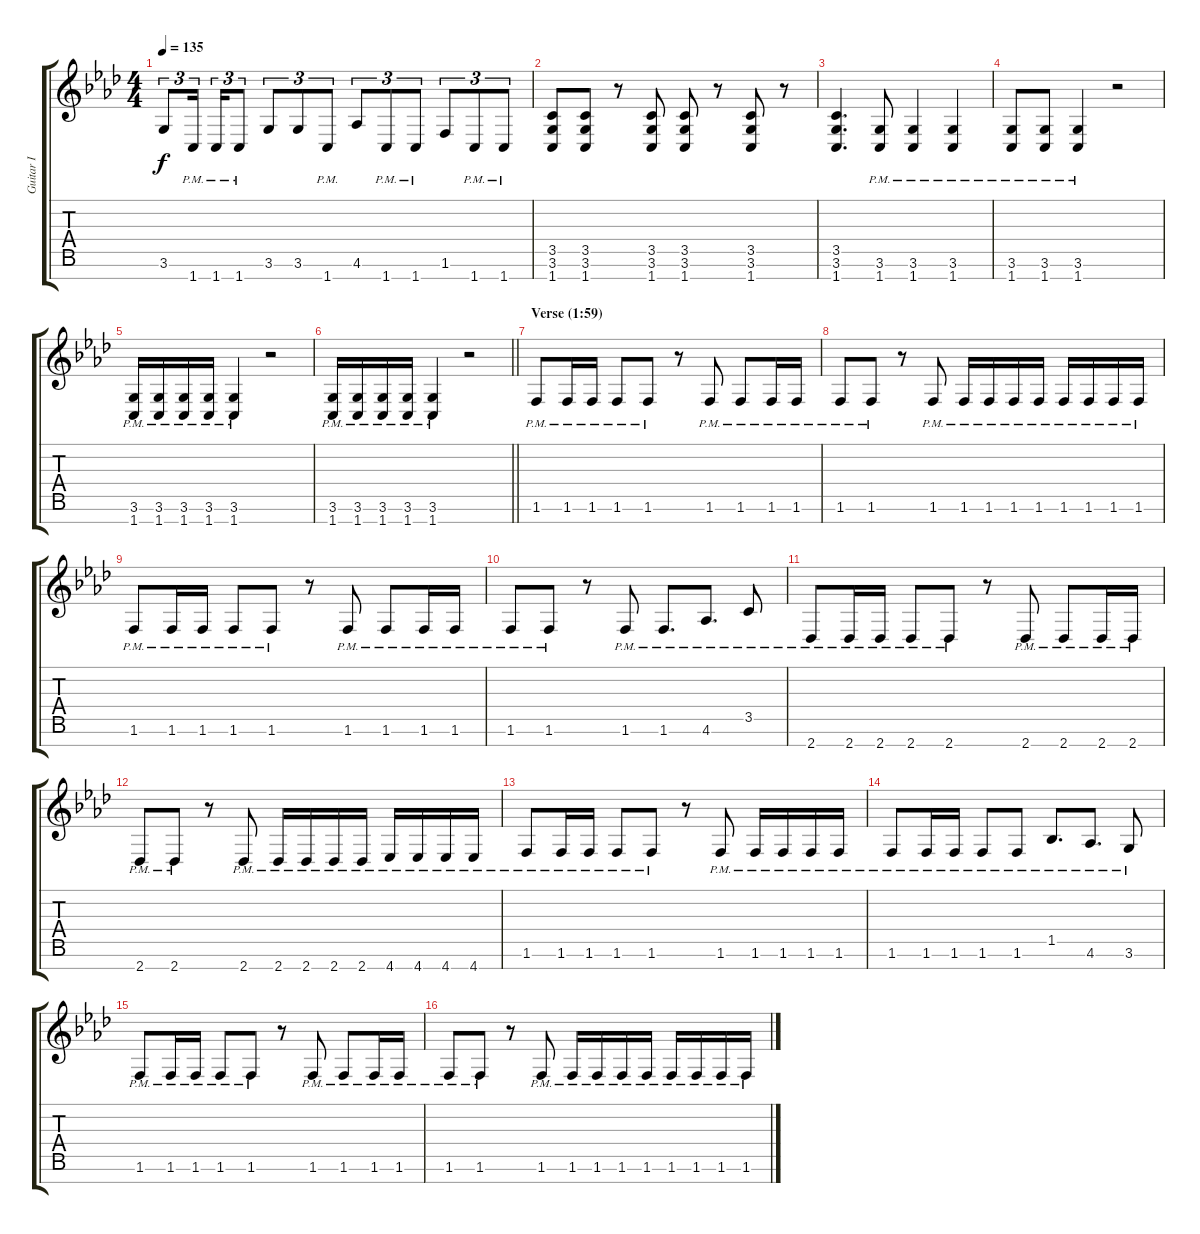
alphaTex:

\track ("Guitar I" "Guitar I") {instrument distortionguitar}
\staff {score tabs}
\tuning (E4 B3 G3 D3 A2 E2 B1) {hide}
\ts (4 4)
\tempo 135
\clef g2
\ks fminor
3.6.8{tu (3 2) dy f} 1.7{pm}.16{tu (3 2) beam splitsecondary} 1.7{pm}.16{tu (3 2)} 1.7{pm}.8{tu (3 2)} 3.6.8{tu (3 2)} 3.6.8{tu (3 2)} 1.7{pm}.8{tu (3 2)} 4.6.8{tu (3 2)} 1.7{pm}.8{tu (3 2)} 1.7{pm}.8{tu (3 2)} 1.6.8{tu (3 2)} 1.7{pm}.8{tu (3 2)} 1.7{pm}.8{tu (3 2)} |
(3.5 3.6 1.7).8 (3.5 3.6 1.7).8 r.8 (3.5 3.6 1.7).8 (3.5 3.6 1.7).8 r.8 (3.5 3.6 1.7).8 r.8 |
(3.5 3.6 1.7).4{d} (3.6{pm} 1.7{pm}).8 (3.6{pm} 1.7{pm}).4 (3.6{pm} 1.7{pm}).4 |
(3.6{pm} 1.7{pm}).8 (3.6{pm} 1.7{pm}).8 (3.6{pm} 1.7{pm}).4 r.2 |
(3.6{pm} 1.7{pm}).16 (3.6{pm} 1.7{pm}).16 (3.6{pm} 1.7{pm}).16 (3.6{pm} 1.7{pm}).16 (3.6{pm} 1.7{pm}).4 r.2 |
\barLineRight lightlight
(3.6{pm} 1.7{pm}).16 (3.6{pm} 1.7{pm}).16 (3.6{pm} 1.7{pm}).16 (3.6{pm} 1.7{pm}).16 (3.6{pm} 1.7{pm}).4 r.2 |
\section ("" "Verse (1:59)")
1.6{pm}.8 1.6{pm}.16 1.6{pm}.16 1.6{pm}.8 1.6{pm}.8 r.8 1.6{pm}.8 1.6{pm}.8 1.6{pm}.16 1.6{pm}.16 |
1.6{pm}.8 1.6{pm}.8 r.8 1.6{pm}.8 1.6{pm}.16 1.6{pm}.16 1.6{pm}.16 1.6{pm}.16 1.6{pm}.16 1.6{pm}.16 1.6{pm}.16 1.6{pm}.16 |
1.6{pm}.8 1.6{pm}.16 1.6{pm}.16 1.6{pm}.8 1.6{pm}.8 r.8 1.6{pm}.8 1.6{pm}.8 1.6{pm}.16 1.6{pm}.16 |
1.6{pm}.8 1.6{pm}.8 r.8 1.6{pm}.8 1.6{pm}.8{d} 4.6{pm}.8{d} 3.5{pm}.8 |
2.7{pm}.8 2.7{pm}.16 2.7{pm}.16 2.7{pm}.8 2.7{pm}.8 r.8 2.7{pm}.8 2.7{pm}.8 2.7{pm}.16 2.7{pm}.16 |
2.7{pm}.8 2.7{pm}.8 r.8 2.7{pm}.8 2.7{pm}.16 2.7{pm}.16 2.7{pm}.16 2.7{pm}.16 4.7{pm}.16 4.7{pm}.16 4.7{pm}.16 4.7{pm}.16 |
1.6{pm}.8 1.6{pm}.16 1.6{pm}.16 1.6{pm}.8 1.6{pm}.8 r.8 1.6{pm}.8 1.6{pm}.16 1.6{pm}.16 1.6{pm}.16 1.6{pm}.16 |
1.6{pm}.8 1.6{pm}.16 1.6{pm}.16 1.6{pm}.8 1.6{pm}.8 1.5{pm}.8{d} 4.6{pm}.8{d} 3.6{pm}.8 |
1.6{pm}.8 1.6{pm}.16 1.6{pm}.16 1.6{pm}.8 1.6{pm}.8 r.8 1.6{pm}.8 1.6{pm}.8 1.6{pm}.16 1.6{pm}.16 |
1.6{pm}.8 1.6{pm}.8 r.8 1.6{pm}.8 1.6{pm}.16 1.6{pm}.16 1.6{pm}.16 1.6{pm}.16 1.6{pm}.16 1.6{pm}.16 1.6{pm}.16 1.6{pm}.16
